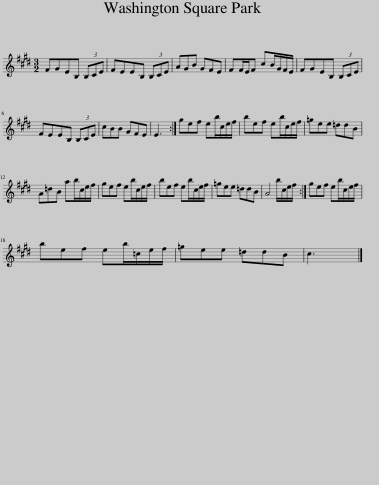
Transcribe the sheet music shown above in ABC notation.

X:1
L:1/8
M:3/2
I:linebreak $
K:E
V:1 treble
V:1
 FGEB, (3B,CE | FEEB, (3B,CE | AGB GFE | FF/E/F cB/G/F/E/ | FGEB, (3B,CE |$ %5
 FEEB, (3B,CE | cBB GFE | E3 :| gef eb/c/e/f/ | bef eb/c/e/f/ | %10
 =gee =ddB |$ A=dB ab/c/e/f/ | gef eb/c/e/f/ | bef eb/c/e/f/ | =gee =ddB | %15
 A4 b/c/e/f/ :| gef eb/c/e/f/ |$ bef eb/=c/e/f/ | =gee =ddB | c3 |] %20
